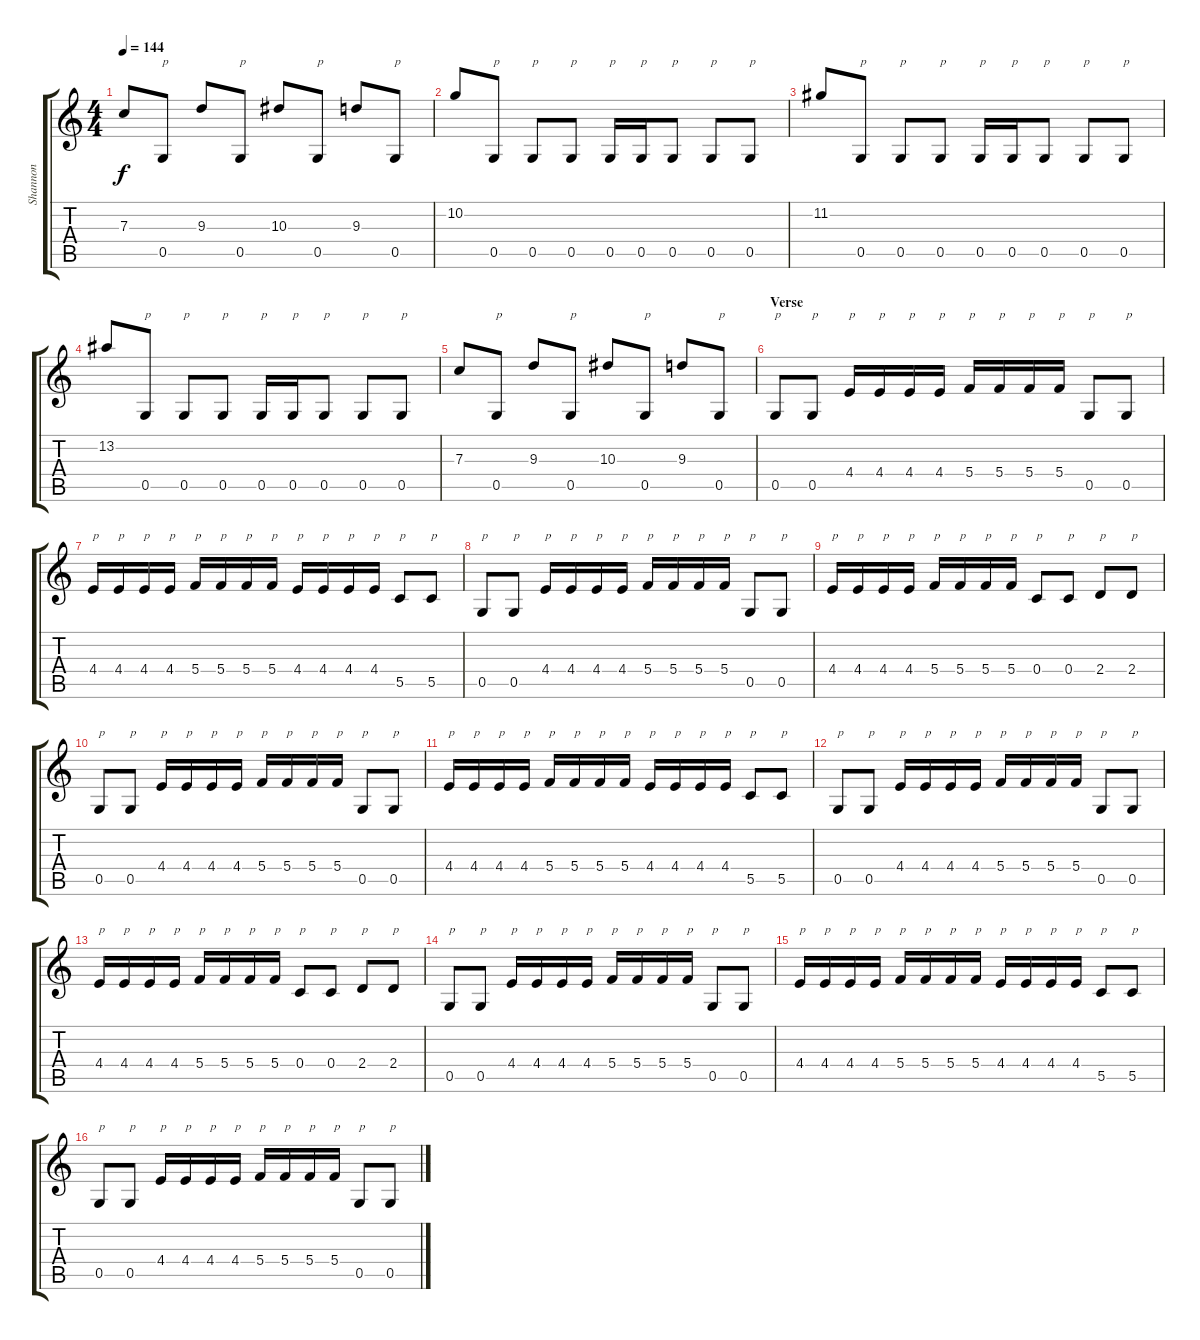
\track ("Shannon" "Shannon") {instrument distortionguitar}
\staff {score tabs}
\tuning (D4 A3 F3 C3 G2 D2) {hide}
\ts (4 4)
\tempo 144
\clef g2
\ks c
7.3.8{dy f} 0.5.8{txt "p"} 9.3.8 0.5.8{txt "p"} 10.3.8 0.5.8{txt "p"} 9.3.8 0.5.8{txt "p"} |
10.2.8 0.5.8{txt "p"} 0.5.8{txt "p"} 0.5.8{txt "p"} 0.5.16{txt "p"} 0.5.16{txt "p"} 0.5.8{txt "p"} 0.5.8{txt "p"} 0.5.8{txt "p"} |
11.2.8 0.5.8{txt "p"} 0.5.8{txt "p"} 0.5.8{txt "p"} 0.5.16{txt "p"} 0.5.16{txt "p"} 0.5.8{txt "p"} 0.5.8{txt "p"} 0.5.8{txt "p"} |
13.2.8 0.5.8{txt "p"} 0.5.8{txt "p"} 0.5.8{txt "p"} 0.5.16{txt "p"} 0.5.16{txt "p"} 0.5.8{txt "p"} 0.5.8{txt "p"} 0.5.8{txt "p"} |
7.3.8 0.5.8{txt "p"} 9.3.8 0.5.8{txt "p"} 10.3.8 0.5.8{txt "p"} 9.3.8 0.5.8{txt "p"} |
\section ("" "Verse")
0.5.8{txt "p"} 0.5.8{txt "p"} 4.4.16{txt "p"} 4.4.16{txt "p"} 4.4.16{txt "p"} 4.4.16{txt "p"} 5.4.16{txt "p"} 5.4.16{txt "p"} 5.4.16{txt "p"} 5.4.16{txt "p"} 0.5.8{txt "p"} 0.5.8{txt "p"} |
4.4.16{txt "p"} 4.4.16{txt "p"} 4.4.16{txt "p"} 4.4.16{txt "p"} 5.4.16{txt "p"} 5.4.16{txt "p"} 5.4.16{txt "p"} 5.4.16{txt "p"} 4.4.16{txt "p"} 4.4.16{txt "p"} 4.4.16{txt "p"} 4.4.16{txt "p"} 5.5.8{txt "p"} 5.5.8{txt "p"} |
0.5.8{txt "p"} 0.5.8{txt "p"} 4.4.16{txt "p"} 4.4.16{txt "p"} 4.4.16{txt "p"} 4.4.16{txt "p"} 5.4.16{txt "p"} 5.4.16{txt "p"} 5.4.16{txt "p"} 5.4.16{txt "p"} 0.5.8{txt "p"} 0.5.8{txt "p"} |
4.4.16{txt "p"} 4.4.16{txt "p"} 4.4.16{txt "p"} 4.4.16{txt "p"} 5.4.16{txt "p"} 5.4.16{txt "p"} 5.4.16{txt "p"} 5.4.16{txt "p"} 0.4.8{txt "p"} 0.4.8{txt "p"} 2.4.8{txt "p"} 2.4.8{txt "p"} |
0.5.8{txt "p"} 0.5.8{txt "p"} 4.4.16{txt "p"} 4.4.16{txt "p"} 4.4.16{txt "p"} 4.4.16{txt "p"} 5.4.16{txt "p"} 5.4.16{txt "p"} 5.4.16{txt "p"} 5.4.16{txt "p"} 0.5.8{txt "p"} 0.5.8{txt "p"} |
4.4.16{txt "p"} 4.4.16{txt "p"} 4.4.16{txt "p"} 4.4.16{txt "p"} 5.4.16{txt "p"} 5.4.16{txt "p"} 5.4.16{txt "p"} 5.4.16{txt "p"} 4.4.16{txt "p"} 4.4.16{txt "p"} 4.4.16{txt "p"} 4.4.16{txt "p"} 5.5.8{txt "p"} 5.5.8{txt "p"} |
0.5.8{txt "p"} 0.5.8{txt "p"} 4.4.16{txt "p"} 4.4.16{txt "p"} 4.4.16{txt "p"} 4.4.16{txt "p"} 5.4.16{txt "p"} 5.4.16{txt "p"} 5.4.16{txt "p"} 5.4.16{txt "p"} 0.5.8{txt "p"} 0.5.8{txt "p"} |
4.4.16{txt "p"} 4.4.16{txt "p"} 4.4.16{txt "p"} 4.4.16{txt "p"} 5.4.16{txt "p"} 5.4.16{txt "p"} 5.4.16{txt "p"} 5.4.16{txt "p"} 0.4.8{txt "p"} 0.4.8{txt "p"} 2.4.8{txt "p"} 2.4.8{txt "p"} |
0.5.8{txt "p"} 0.5.8{txt "p"} 4.4.16{txt "p"} 4.4.16{txt "p"} 4.4.16{txt "p"} 4.4.16{txt "p"} 5.4.16{txt "p"} 5.4.16{txt "p"} 5.4.16{txt "p"} 5.4.16{txt "p"} 0.5.8{txt "p"} 0.5.8{txt "p"} |
4.4.16{txt "p"} 4.4.16{txt "p"} 4.4.16{txt "p"} 4.4.16{txt "p"} 5.4.16{txt "p"} 5.4.16{txt "p"} 5.4.16{txt "p"} 5.4.16{txt "p"} 4.4.16{txt "p"} 4.4.16{txt "p"} 4.4.16{txt "p"} 4.4.16{txt "p"} 5.5.8{txt "p"} 5.5.8{txt "p"} |
0.5.8{txt "p"} 0.5.8{txt "p"} 4.4.16{txt "p"} 4.4.16{txt "p"} 4.4.16{txt "p"} 4.4.16{txt "p"} 5.4.16{txt "p"} 5.4.16{txt "p"} 5.4.16{txt "p"} 5.4.16{txt "p"} 0.5.8{txt "p"} 0.5.8{txt "p"}
